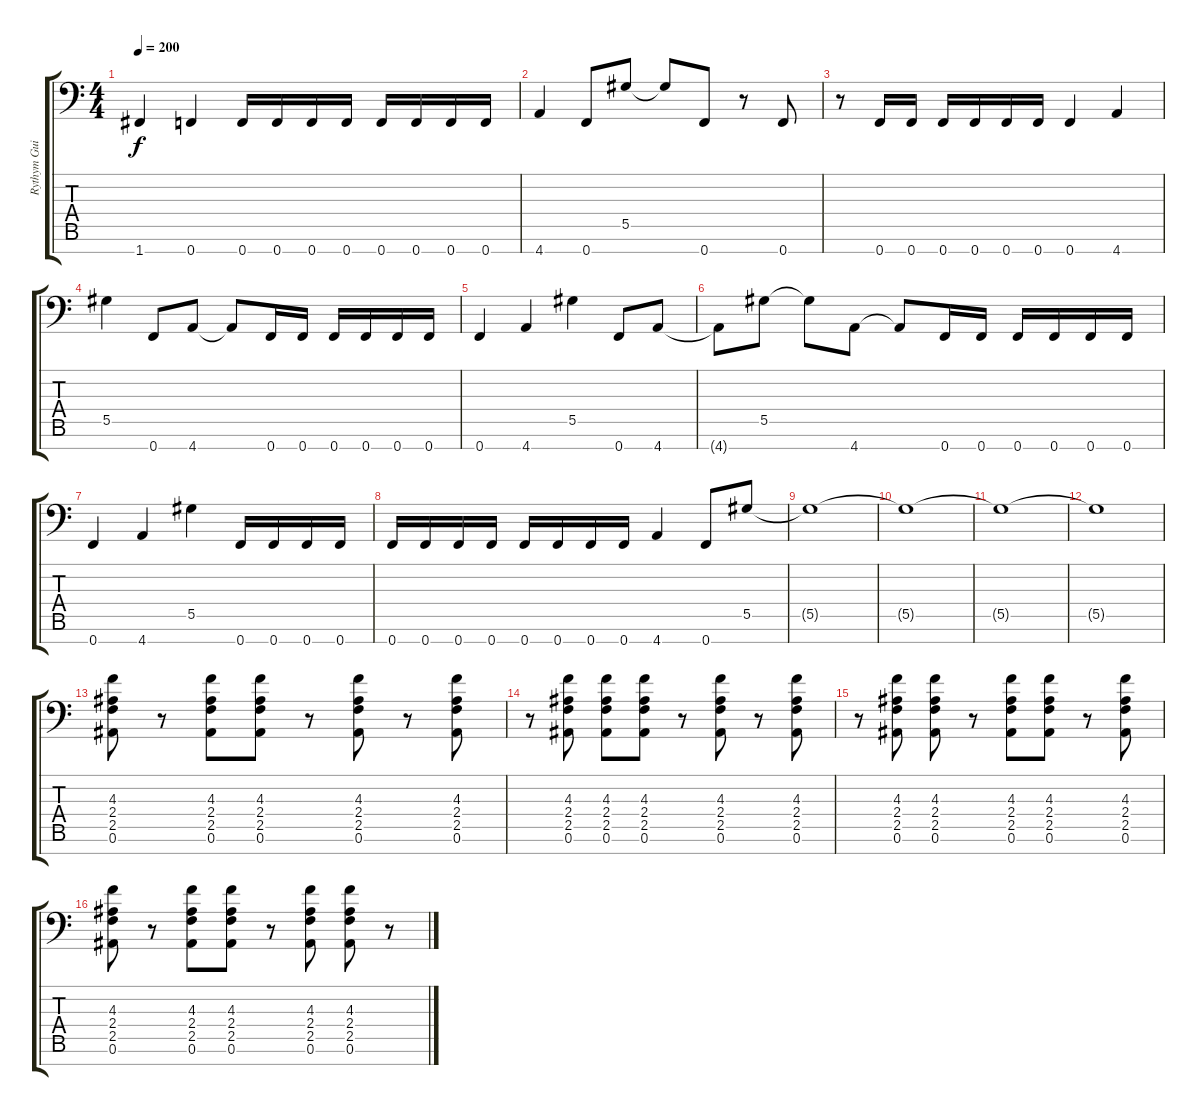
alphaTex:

\track ("Rythym Guitar 1 (Tuned To F)" "Rythym Gui") {instrument distortionguitar}
\staff {score tabs}
\tuning (Bb3 Gb3 Db3 Ab2 Eb2 Bb1 F1) {hide}
\ts (4 4)
\tempo 200
\clef f4
\ks c
1.7.4{dy f} 0.7.4 0.7.16 0.7.16 0.7.16 0.7.16 0.7.16 0.7.16 0.7.16 0.7.16 |
4.7.4 0.7.8 5.5.8 5.5{t}.8 0.7.8 r.8 0.7.8 |
r.8 0.7.16 0.7.16 0.7.16 0.7.16 0.7.16 0.7.16 0.7.4 4.7.4 |
5.5.4 0.7.8 4.7.8 4.7{t}.8 0.7.16 0.7.16 0.7.16 0.7.16 0.7.16 0.7.16 |
0.7.4 4.7.4 5.5.4 0.7.8 4.7.8 |
4.7{t}.8 5.5.8 5.5{t}.8 4.7.8 4.7{t}.8 0.7.16 0.7.16 0.7.16 0.7.16 0.7.16 0.7.16 |
0.7.4 4.7.4 5.5.4 0.7.16 0.7.16 0.7.16 0.7.16 |
0.7.16 0.7.16 0.7.16 0.7.16 0.7.16 0.7.16 0.7.16 0.7.16 4.7.4 0.7.8 5.5.8 |
5.5{t}.1 |
5.5{t}.1 |
5.5{t}.1 |
5.5{t}.1 |
(4.3 2.4 2.5 0.6).8 r.8 (4.3 2.4 2.5 0.6).8 (4.3 2.4 2.5 0.6).8 r.8 (4.3 2.4 2.5 0.6).8 r.8 (4.3 2.4 2.5 0.6).8 |
r.8 (4.3 2.4 2.5 0.6).8 (4.3 2.4 2.5 0.6).8 (4.3 2.4 2.5 0.6).8 r.8 (4.3 2.4 2.5 0.6).8 r.8 (4.3 2.4 2.5 0.6).8 |
r.8 (4.3 2.4 2.5 0.6).8 (4.3 2.4 2.5 0.6).8 r.8 (4.3 2.4 2.5 0.6).8 (4.3 2.4 2.5 0.6).8 r.8 (4.3 2.4 2.5 0.6).8 |
(4.3 2.4 2.5 0.6).8 r.8 (4.3 2.4 2.5 0.6).8 (4.3 2.4 2.5 0.6).8 r.8 (4.3 2.4 2.5 0.6).8 (4.3 2.4 2.5 0.6).8 r.8
